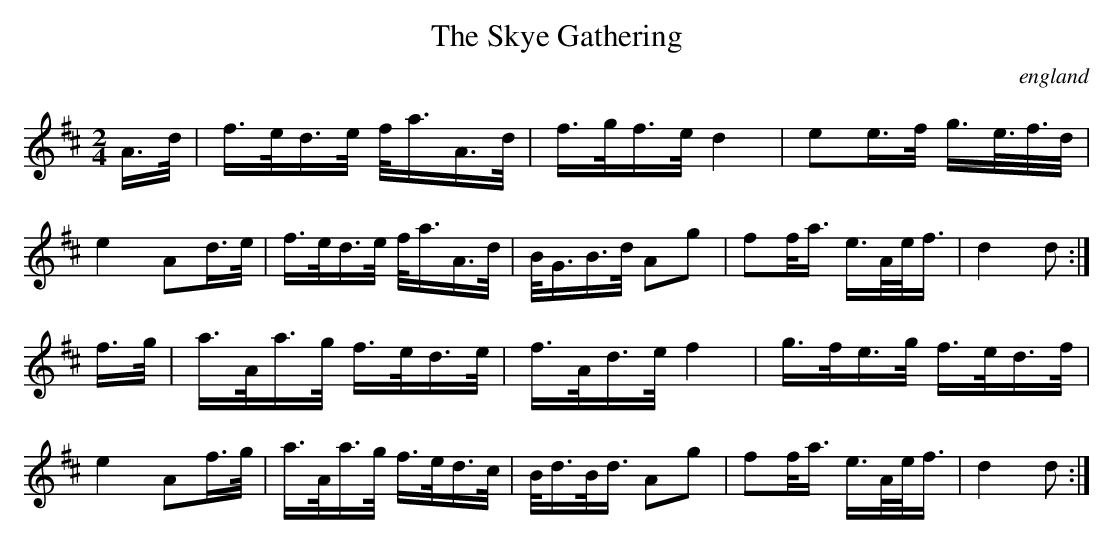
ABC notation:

X:1
T:The Skye Gathering
O:england
M:2/4
L:1/16
K:D
A>d|f>ed>e f<aA>d|f>gf>e d4|e2e>f g>e>f>d|
e4 A2d>e|f>ed>e f<aA>d|B<GB>d A2g2|f2f<a e>Ae<f|d4 d2:|]
f>g|a>Aa>g f>ed>e|f>Ad>e f4|g>fe>g f>ed>f|
e4 A2f>g|a>Aa>g f>ed>c|B<dB<d A2g2|f2f<a e>Ae<f|d4 d2:|]
